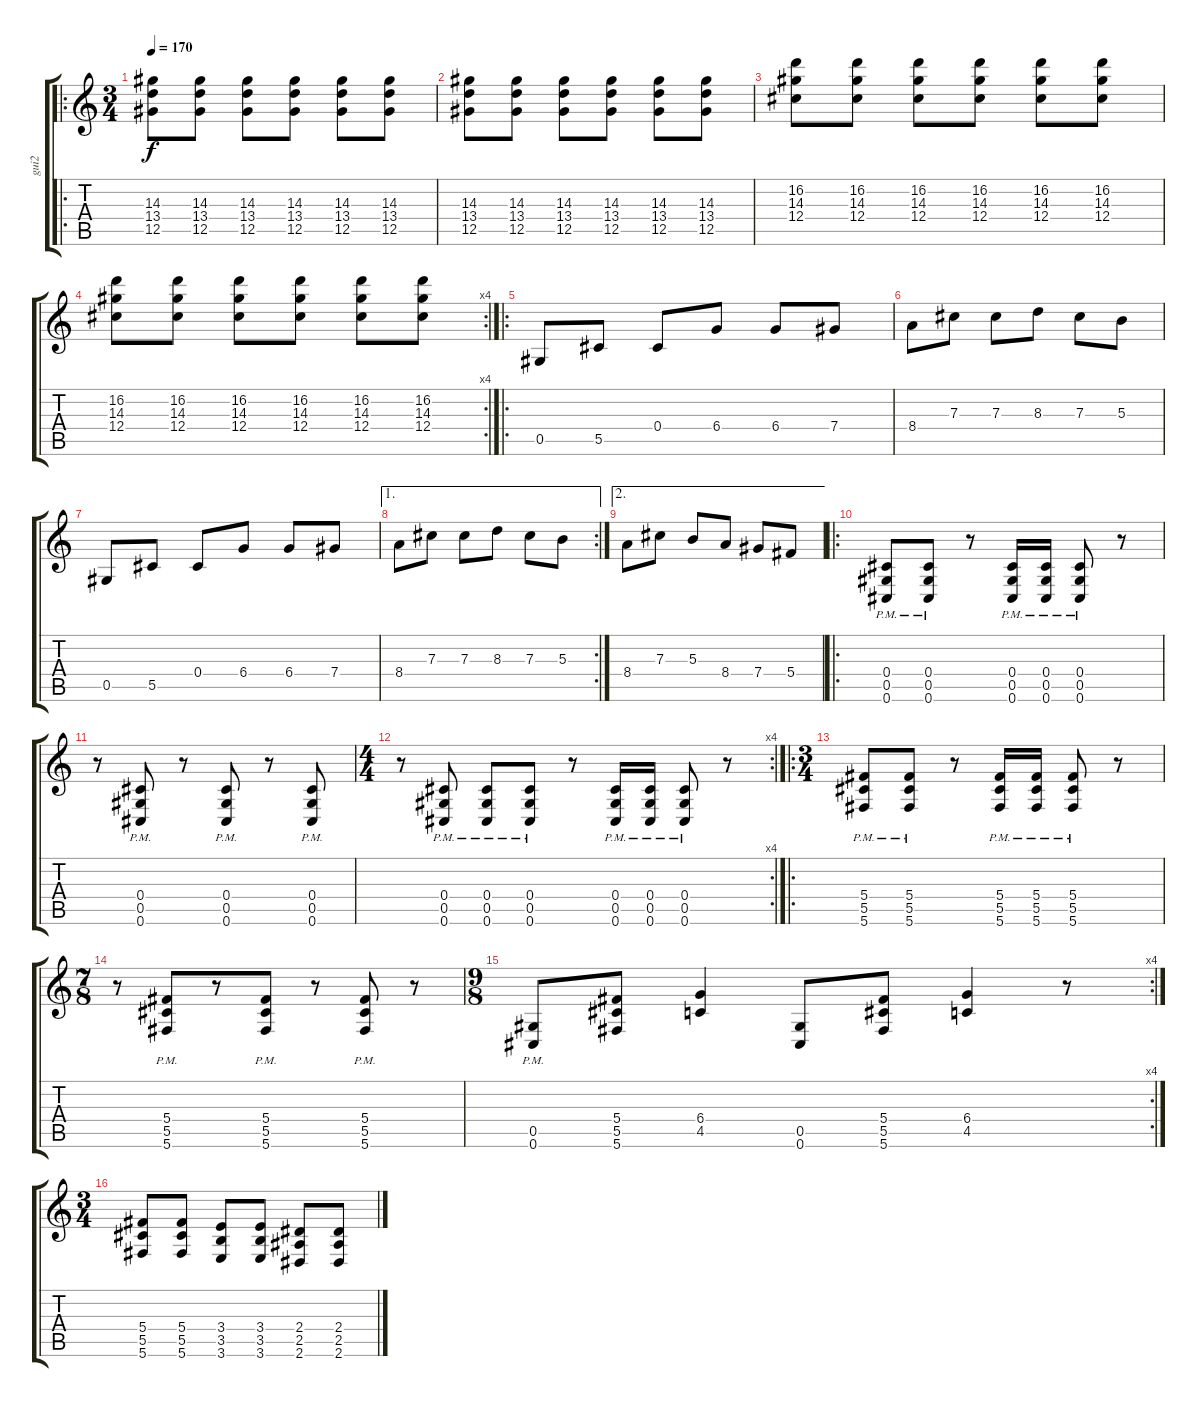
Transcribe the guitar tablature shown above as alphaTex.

\track ("gui2" "gui2") {instrument acousticguitarsteel}
\staff {score tabs}
\tuning (Eb4 Bb3 Gb3 Db3 Ab2 Db2) {hide}
\ro
\ts (3 4)
\tempo 170
\clef g2
\ks c
(14.3 13.4 12.5).8{dy f instrument overdrivenguitar} (14.3 13.4 12.5).8 (14.3 13.4 12.5).8 (14.3 13.4 12.5).8 (14.3 13.4 12.5).8 (14.3 13.4 12.5).8 |
(14.3 13.4 12.5).8 (14.3 13.4 12.5).8 (14.3 13.4 12.5).8 (14.3 13.4 12.5).8 (14.3 13.4 12.5).8 (14.3 13.4 12.5).8 |
(16.2 14.3 12.4).8 (16.2 14.3 12.4).8 (16.2 14.3 12.4).8 (16.2 14.3 12.4).8 (16.2 14.3 12.4).8 (16.2 14.3 12.4).8 |
\rc 4
(16.2 14.3 12.4).8 (16.2 14.3 12.4).8 (16.2 14.3 12.4).8 (16.2 14.3 12.4).8 (16.2 14.3 12.4).8 (16.2 14.3 12.4).8 |
\ro
0.5.8 5.5.8 0.4.8 6.4.8 6.4.8 7.4.8 |
8.4.8 7.3.8 7.3.8 8.3.8 7.3.8 5.3.8 |
0.5.8 5.5.8 0.4.8 6.4.8 6.4.8 7.4.8 |
\ae 1
\rc 2
8.4.8 7.3.8 7.3.8 8.3.8 7.3.8 5.3.8 |
\ae 2
8.4.8 7.3.8 5.3.8 8.4.8 7.4.8 5.4.8 |
\ro
(0.4{pm} 0.5{pm} 0.6{pm}).8 (0.4{pm} 0.5{pm} 0.6{pm}).8 r.8 (0.4{pm} 0.5{pm} 0.6{pm}).16 (0.4{pm} 0.5{pm} 0.6{pm}).16 (0.4{pm} 0.5{pm} 0.6{pm}).8 r.8 |
r.8 (0.4{pm} 0.5{pm} 0.6{pm}).8 r.8 (0.4{pm} 0.5{pm} 0.6{pm}).8 r.8 (0.4{pm} 0.5{pm} 0.6{pm}).8 |
\rc 4
\ts (4 4)
r.8 (0.4{pm} 0.5{pm} 0.6{pm}).8 (0.4{pm} 0.5{pm} 0.6{pm}).8 (0.4{pm} 0.5{pm} 0.6{pm}).8 r.8 (0.4{pm} 0.5{pm} 0.6{pm}).16 (0.4{pm} 0.5{pm} 0.6{pm}).16 (0.4{pm} 0.5{pm} 0.6{pm}).8 r.8 |
\ro
\ts (3 4)
(5.4{pm} 5.5{pm} 5.6{pm}).8 (5.4{pm} 5.5{pm} 5.6{pm}).8 r.8 (5.4{pm} 5.5{pm} 5.6{pm}).16 (5.4{pm} 5.5{pm} 5.6{pm}).16 (5.4{pm} 5.5{pm} 5.6{pm}).8 r.8 |
\ts (7 8)
r.8 (5.4{pm} 5.5{pm} 5.6{pm}).8 r.8 (5.4{pm} 5.5{pm} 5.6{pm}).8 r.8 (5.4{pm} 5.5{pm} 5.6{pm}).8 r.8 |
\rc 4
\ts (9 8)
(0.5{pm} 0.6{pm}).8 (5.4 5.5 5.6).8 (6.4 4.5).4 (0.5 0.6).8 (5.4 5.5 5.6).8 (6.4 4.5).4 r.8 |
\ts (3 4)
(5.4 5.5 5.6).8 (5.4 5.5 5.6).8 (3.4 3.5 3.6).8 (3.4 3.5 3.6).8 (2.4 2.5 2.6).8 (2.4 2.5 2.6).8
